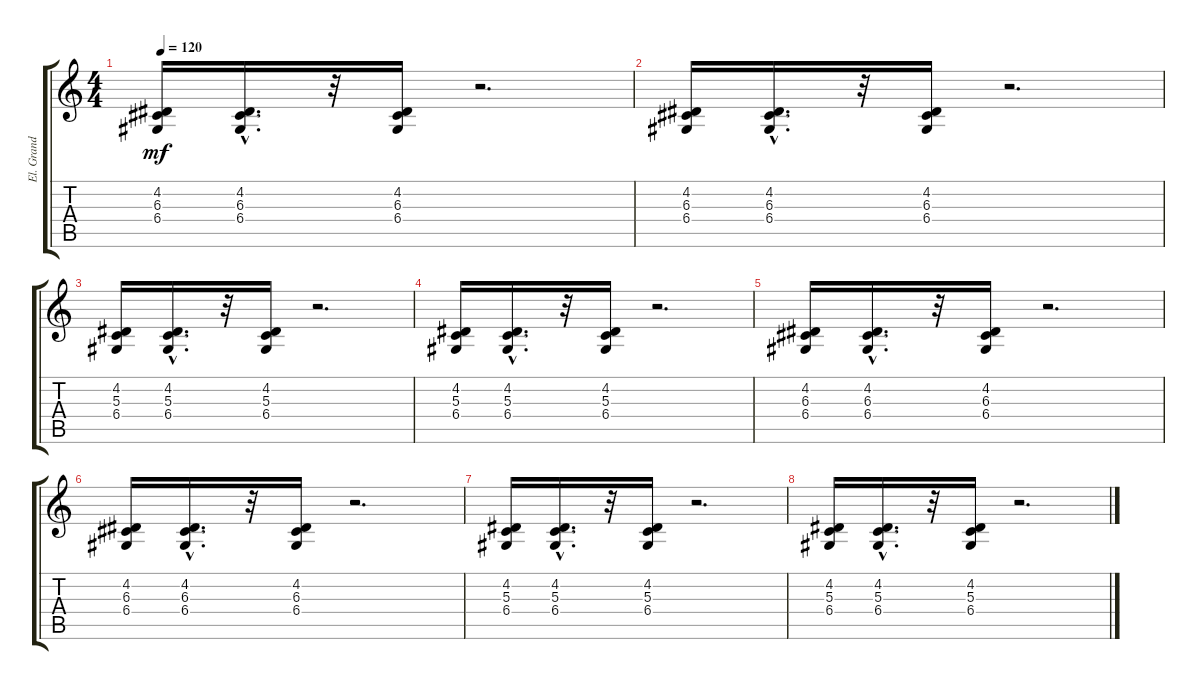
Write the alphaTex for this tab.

\track ("El. Grand Piano" "El. Grand ") {instrument electricgrandpiano}
\staff {score tabs}
\tuning (E4 B3 G3 D3 A2 E2) {hide}
\ts (4 4)
\tempo 120
\clef g2
\ks c
(4.2 6.3 6.4).16{dy mf} (4.2{hac} 6.3{hac} 6.4{hac}).16{d} r.32 (4.2 6.3 6.4).16 r.2{d} |
(4.2 6.3 6.4).16 (4.2{hac} 6.3{hac} 6.4{hac}).16{d} r.32 (4.2 6.3 6.4).16 r.2{d} |
(4.2 5.3 6.4).16 (4.2{hac} 5.3{hac} 6.4{hac}).16{d} r.32 (4.2 5.3 6.4).16 r.2{d} |
(4.2 5.3 6.4).16 (4.2{hac} 5.3{hac} 6.4{hac}).16{d} r.32 (4.2 5.3 6.4).16 r.2{d} |
(4.2 6.3 6.4).16 (4.2{hac} 6.3{hac} 6.4{hac}).16{d} r.32 (4.2 6.3 6.4).16 r.2{d} |
(4.2 6.3 6.4).16 (4.2{hac} 6.3{hac} 6.4{hac}).16{d} r.32 (4.2 6.3 6.4).16 r.2{d} |
(4.2 5.3 6.4).16 (4.2{hac} 5.3{hac} 6.4{hac}).16{d} r.32 (4.2 5.3 6.4).16 r.2{d} |
(4.2 5.3 6.4).16 (4.2{hac} 5.3{hac} 6.4{hac}).16{d} r.32 (4.2 5.3 6.4).16 r.2{d}
